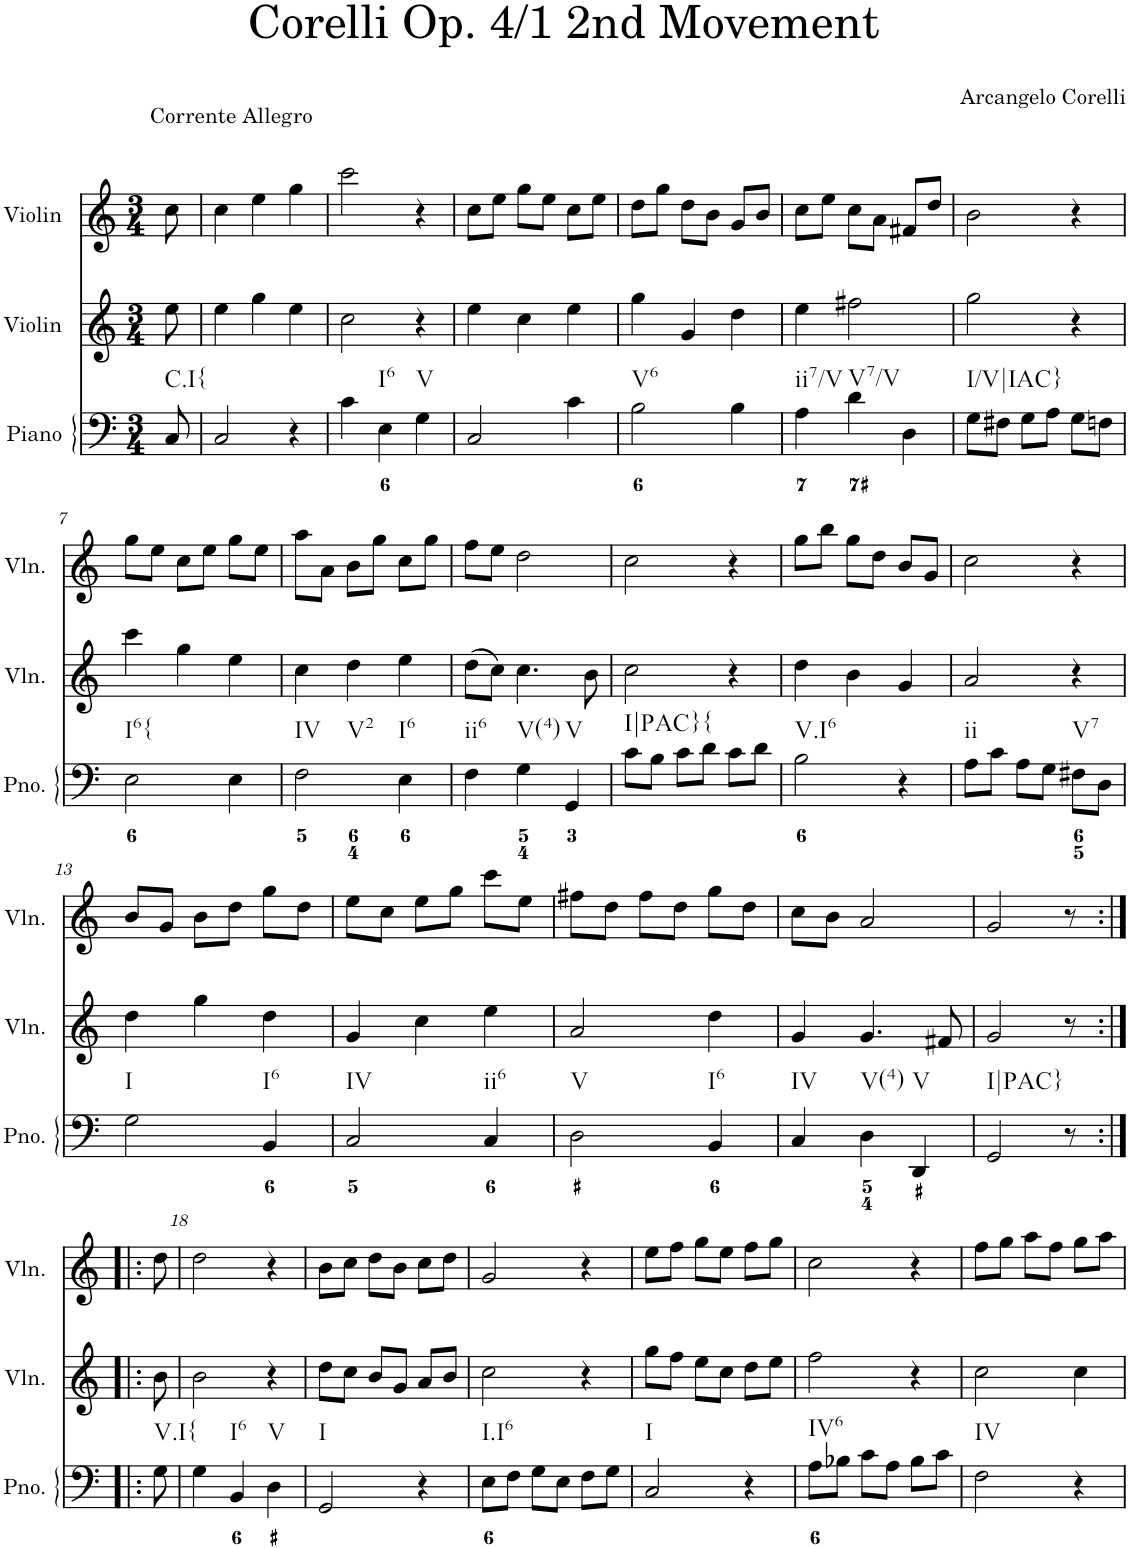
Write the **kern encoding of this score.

**kern	**kern	**kern
*part3	*part2	*part1
*staff3	*staff2	*staff1
*I"Piano	*I"Violin	*I"Violin
*I'Pno.	*I'Vln.	*I'Vln.
*clefF4	*clefG2	*clefG2
*k[]	*k[]	*k[]
*M3/4	*M3/4	*M3/4
=	=	=
!	!	!LO:TX:a:t=Corrente Allegro
!LO:TX:b:t=C.I{	!	!
8C/	8ee\	8cc\
=1	=1	=1
2C/	4ee\	4cc\
.	4gg\	4ee\
4r	4ee\	4gg\
=2	=2	=2
4c\	2cc\	2ccc\
!LO:TX:b:t=I6	!	!
4E\	.	.
!LO:TX:b:t=V	!	!
4G\	4r	4r
=3	=3	=3
2C/	4ee\	8cc\L
.	.	8ee\J
.	4cc\	8gg\L
.	.	8ee\J
4c\	4ee\	8cc\L
.	.	8ee\J
=4	=4	=4
!LO:TX:b:t=V6	!	!
2B\	4gg\	8dd\L
.	.	8gg\J
.	4g/	8dd\L
.	.	8b\J
4B\	4dd\	8g/L
.	.	8b/J
=5	=5	=5
!LO:TX:b:t=ii7/V	!	!
4A\	4ee\	8cc\L
.	.	8ee\J
!LO:TX:b:t=V7/V	!	!
4d\	2ff#X\	8cc\L
.	.	8a\J
4D\	.	8f#X/L
.	.	8dd/J
=6	=6	=6
!LO:TX:b:t=I/V|IAC}	!	!
8G\L	2gg\	2b\
8F#X\J	.	.
8G\L	.	.
8A\J	.	.
8G\L	4r	4r
8Fn\J	.	.
!!LO:LB:g=z
=7	=7	=7
!LO:TX:b:t=I6{	!	!
2E\	4ccc\	8gg\L
.	.	8ee\J
.	4gg\	8cc\L
.	.	8ee\J
4E\	4ee\	8gg\L
.	.	8ee\J
=8	=8	=8
!LO:TX:b:t=IV	!	!
!LO:TX:b:t=V2	!	!
2F\	4cc\	8aa\L
.	.	8a\J
.	4dd\	8b\L
.	.	8gg\J
!LO:TX:b:t=I6	!	!
4E\	4ee\	8cc\L
.	.	8gg\J
=9	=9	=9
!LO:TX:b:t=ii6	!	!
4F\	(8dd\L	8ff\L
.	8cc\J)	8ee\J
!LO:TX:b:t=V(4)	!	!
4G\	4.cc\	2dd\
!LO:TX:b:t=V	!	!
4GG/	.	.
.	8b\	.
=10	=10	=10
!LO:TX:b:t=I|PAC}{	!	!
8c\L	2cc\	2cc\
8B\J	.	.
8c\L	.	.
8d\J	.	.
8c\L	4r	4r
8d\J	.	.
=11	=11	=11
!LO:TX:b:t=V.I6	!	!
2B\	4dd\	8gg\L
.	.	8bb\J
.	4b\	8gg\L
.	.	8dd\J
4r	4g/	8b/L
.	.	8g/J
=12	=12	=12
!LO:TX:b:t=ii	!	!
8A\L	2a/	2cc\
8c\J	.	.
8A\L	.	.
8G\J	.	.
!LO:TX:b:t=V7	!	!
8F#X\L	4r	4r
8D\J	.	.
!!LO:LB:g=z
=13	=13	=13
!LO:TX:b:t=I	!	!
2G\	4dd\	8b/L
.	.	8g/J
.	4gg\	8b\L
.	.	8dd\J
!LO:TX:b:t=I6	!	!
4BB/	4dd\	8gg\L
.	.	8dd\J
=14	=14	=14
!LO:TX:b:t=IV	!	!
2C/	4g/	8ee\L
.	.	8cc\J
.	4cc\	8ee\L
.	.	8gg\J
!LO:TX:b:t=ii6	!	!
4C/	4ee\	8ccc\L
.	.	8ee\J
=15	=15	=15
!LO:TX:b:t=V	!	!
2D\	2a/	8ff#X\L
.	.	8dd\J
.	.	8ff#\L
.	.	8dd\J
!LO:TX:b:t=I6	!	!
4BB/	4dd\	8gg\L
.	.	8dd\J
=16	=16	=16
!LO:TX:b:t=IV	!	!
4C/	4g/	8cc\L
.	.	8b\J
!LO:TX:b:t=V(4)	!	!
4D\	4.g/	2a/
!LO:TX:b:t=V	!	!
4DD/	.	.
.	8f#X/	.
=17	=17	=17
!LO:TX:b:t=I|PAC}	!	!
2GG/	2g/	2g/
8r	8r	8r
!!LO:LB:g=z
=17X1:|!|:	=17X1:|!|:	=17X1:|!|:
!LO:TX:b:t=V.I{	!	!
8G\	8b\	8dd\
=18	=18	=18
4G\	2b\	2dd\
!LO:TX:b:t=I6	!	!
4BB/	.	.
!LO:TX:b:t=V	!	!
4D\	4r	4r
=19	=19	=19
!LO:TX:b:t=I	!	!
2GG/	8dd\L	8b\L
.	8cc\J	8cc\J
.	8b/L	8dd\L
.	8g/J	8b\J
4r	8a/L	8cc\L
.	8b/J	8dd\J
=20	=20	=20
!LO:TX:b:t=I.I6	!	!
8E\L	2cc\	2g/
8F\J	.	.
8G\L	.	.
8E\J	.	.
8F\L	4r	4r
8G\J	.	.
=21	=21	=21
!LO:TX:b:t=I	!	!
2C/	8gg\L	8ee\L
.	8ff\J	8ff\J
.	8ee\L	8gg\L
.	8cc\J	8ee\J
4r	8dd\L	8ff\L
.	8ee\J	8gg\J
=22	=22	=22
!LO:TX:b:t=IV6	!	!
8A\L	2ff\	2cc\
8B-X\J	.	.
8c\L	.	.
8A\J	.	.
8B-\L	4r	4r
8c\J	.	.
=23	=23	=23
!LO:TX:b:t=IV	!	!
2F\	2cc\	8ff\L
.	.	8gg\J
.	.	8aa\L
.	.	8ff\J
4r	4cc\	8gg\L
.	.	8aa\J
=	=	=
*-	*-	*-
